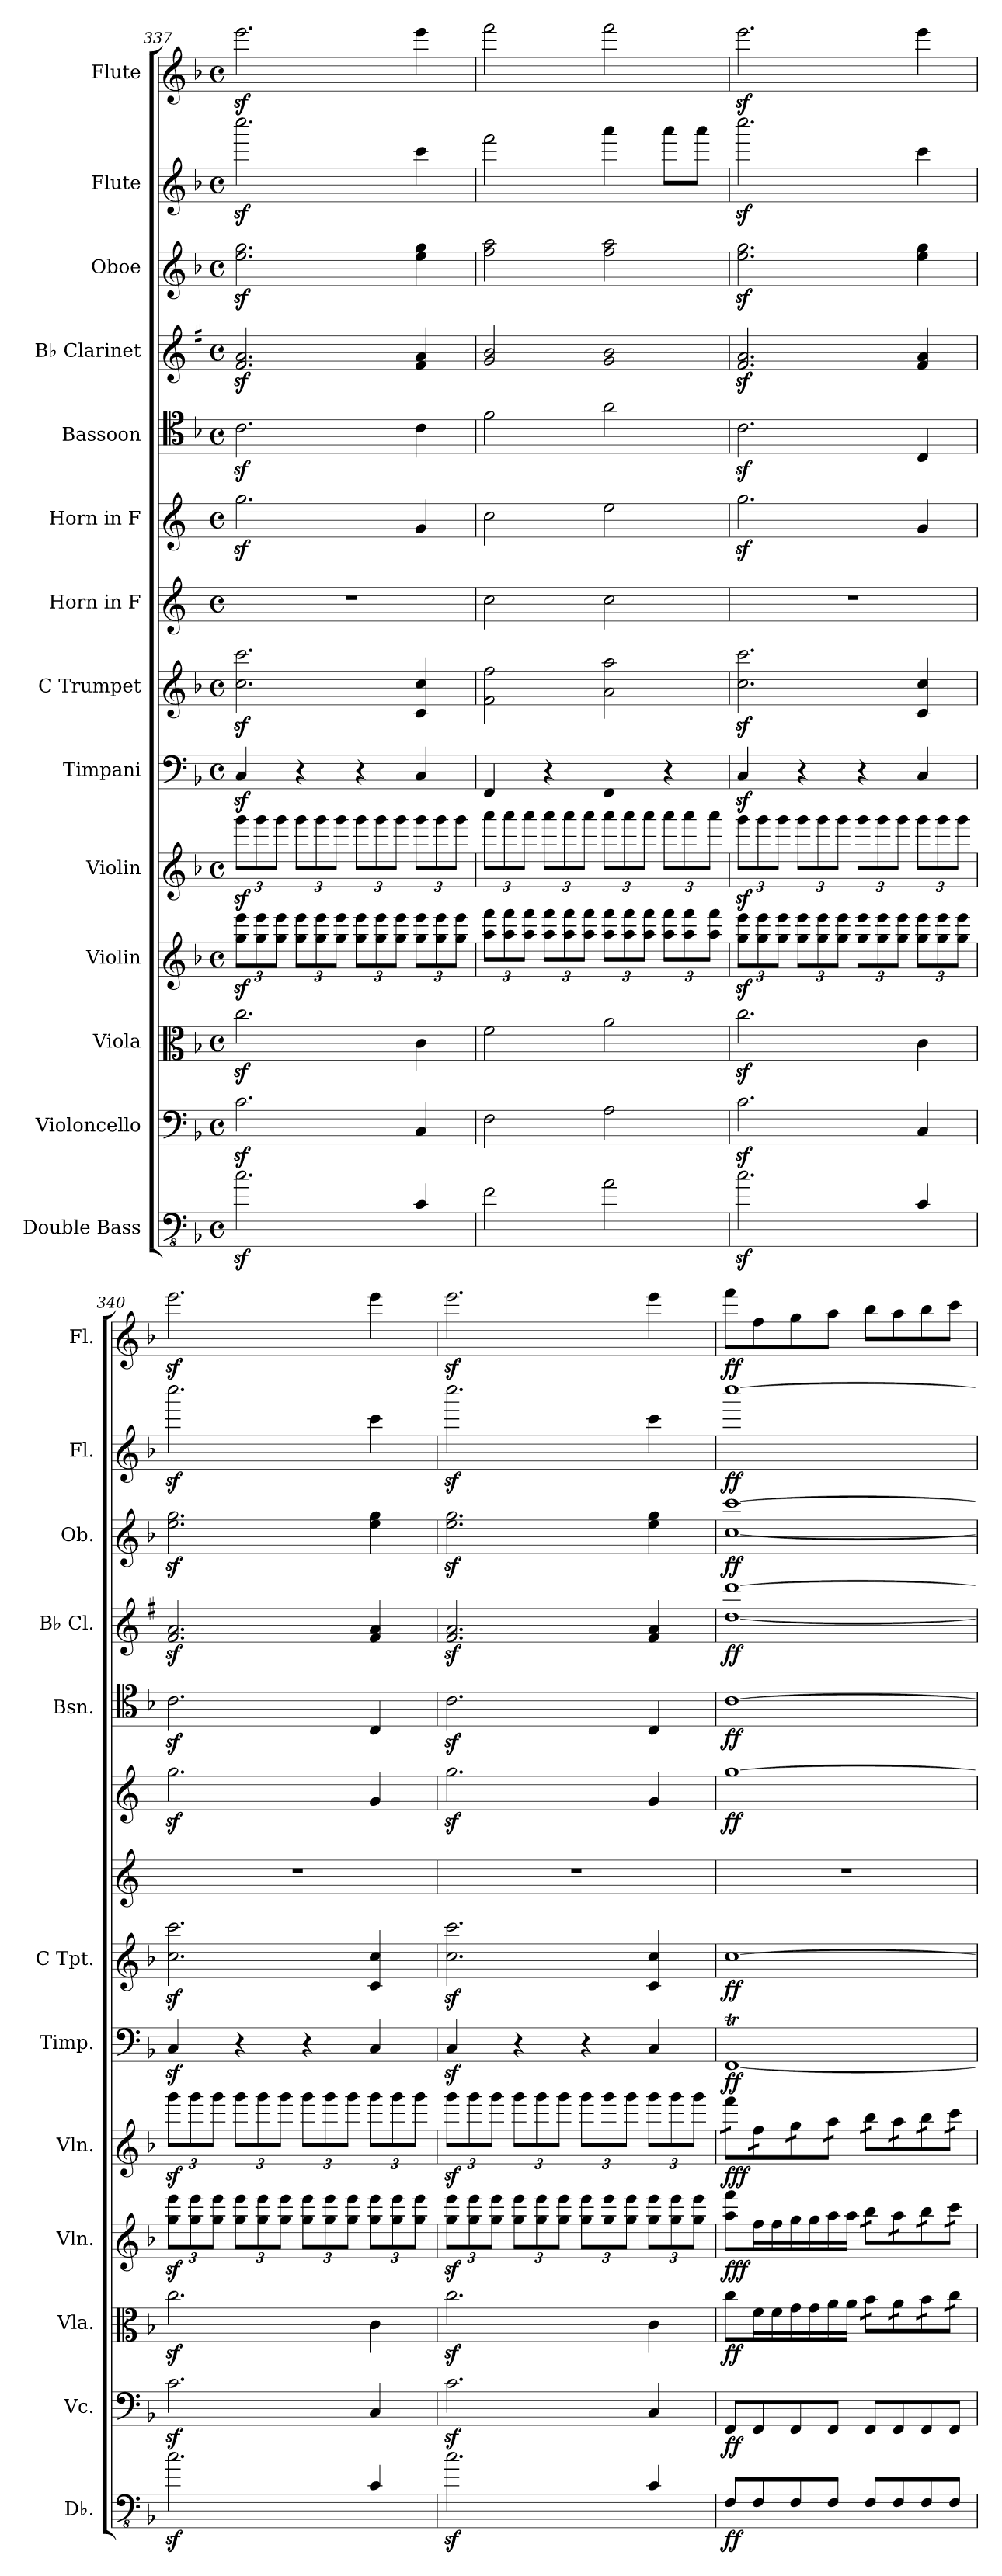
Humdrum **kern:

**kern	**dynam	**kern	**dynam	**kern	**dynam	**kern	**dynam	**kern	**dynam	**kern	**dynam	**kern	**dynam	**kern	**kern	**dynam	**kern	**dynam	**kern	**dynam	**kern	**dynam	**kern	**dynam	**kern	**dynam
*part14	*part14	*part13	*part13	*part12	*part12	*part11	*part11	*part10	*part10	*part9	*part9	*part8	*part8	*part7	*part6	*part6	*part5	*part5	*part4	*part4	*part3	*part3	*part2	*part2	*part1	*part1
*staff14	*staff14	*staff13	*staff13	*staff12	*staff12	*staff11	*staff11	*staff10	*staff10	*staff9	*staff9	*staff8	*staff8	*staff7	*staff6	*staff6	*staff5	*staff5	*staff4	*staff4	*staff3	*staff3	*staff2	*staff2	*staff1	*staff1
*I"Double Bass	*	*I"Violoncello	*	*I"Viola	*	*I"Violin	*	*I"Violin	*	*I"Timpani	*	*I"C Trumpet	*	*I"Horn in F	*I"Horn in F	*	*I"Bassoon	*	*I"B♭ Clarinet	*	*I"Oboe	*	*I"Flute	*	*I"Flute	*
*I'Db.	*	*I'Vc.	*	*I'Vla.	*	*I'Vln.	*	*I'Vln.	*	*I'Timp.	*	*I'C Tpt.	*	*	*	*	*I'Bsn.	*	*I'B♭ Cl.	*	*I'Ob.	*	*I'Fl.	*	*I'Fl.	*
*clefFv4	*	*clefF4	*	*clefC3	*	*clefG2	*	*clefG2	*	*clefF4	*	*clefG2	*	*clefG2	*clefG2	*	*clefC4	*	*clefG2	*	*clefG2	*	*clefG2	*	*clefG2	*
*ITrd7c12	*	*	*	*	*	*	*	*	*	*	*	*	*	*ITrd4c7	*ITrd4c7	*	*	*	*ITrd1c2	*	*	*	*	*	*	*
*k[b-]	*	*k[b-]	*	*k[b-]	*	*k[b-]	*	*k[b-]	*	*k[b-]	*	*k[b-]	*	*k[b-]	*k[b-]	*	*k[b-]	*	*k[b-]	*	*k[b-]	*	*k[b-]	*	*k[b-]	*
*M4/4	*	*M4/4	*	*M4/4	*	*M4/4	*	*M4/4	*	*M4/4	*	*M4/4	*	*M4/4	*M4/4	*	*M4/4	*	*M4/4	*	*M4/4	*	*M4/4	*	*M4/4	*
*met(c)	*	*met(c)	*	*met(c)	*	*met(c)	*	*met(c)	*	*met(c)	*	*met(c)	*	*met(c)	*met(c)	*	*met(c)	*	*met(c)	*	*met(c)	*	*met(c)	*	*met(c)	*
*	*	*	*	*	*	*Xbrackettup	*	*Xbrackettup	*	*	*	*	*	*	*	*	*	*	*	*	*	*	*	*	*	*
=337	=337	=337	=337	=337	=337	=337	=337	=337	=337	=337	=337	=337	=337	=337	=337	=337	=337	=337	=337	=337	=337	=337	=337	=337	=337	=337
2.Cz<\	.	2.cz<\	.	2.ccz<\	.	12gg\z< 12eee\z<L	.	12gggz<\L	.	4Cz</	.	2.cc\z< 2.ccc\z<	.	1r	2.ccz<\	.	2.cz<\	.	2.e/z< 2.g/z<	.	2.ee\z< 2.gg\z<	.	2.ccccz<\	.	2.eeez<\	.
.	.	.	.	.	.	12gg\ 12eee\	.	12ggg\	.	.	.	.	.	.	.	.	.	.	.	.	.	.	.	.	.	.
.	.	.	.	.	.	12gg\ 12eee\J	.	12ggg\J	.	.	.	.	.	.	.	.	.	.	.	.	.	.	.	.	.	.
.	.	.	.	.	.	12gg\ 12eee\L	.	12ggg\L	.	4r	.	.	.	.	.	.	.	.	.	.	.	.	.	.	.	.
.	.	.	.	.	.	12gg\ 12eee\	.	12ggg\	.	.	.	.	.	.	.	.	.	.	.	.	.	.	.	.	.	.
.	.	.	.	.	.	12gg\ 12eee\J	.	12ggg\J	.	.	.	.	.	.	.	.	.	.	.	.	.	.	.	.	.	.
.	.	.	.	.	.	12gg\ 12eee\L	.	12ggg\L	.	4r	.	.	.	.	.	.	.	.	.	.	.	.	.	.	.	.
.	.	.	.	.	.	12gg\ 12eee\	.	12ggg\	.	.	.	.	.	.	.	.	.	.	.	.	.	.	.	.	.	.
.	.	.	.	.	.	12gg\ 12eee\J	.	12ggg\J	.	.	.	.	.	.	.	.	.	.	.	.	.	.	.	.	.	.
4CC/	.	4C/	.	4c\	.	12gg\ 12eee\L	.	12ggg\L	.	4C/	.	4c/ 4cc/	.	.	4c/	.	4c\	.	4e/ 4g/	.	4ee\ 4gg\	.	4ccc\	.	4eee\	.
.	.	.	.	.	.	12gg\ 12eee\	.	12ggg\	.	.	.	.	.	.	.	.	.	.	.	.	.	.	.	.	.	.
.	.	.	.	.	.	12gg\ 12eee\J	.	12ggg\J	.	.	.	.	.	.	.	.	.	.	.	.	.	.	.	.	.	.
!!LO:PB:g=z
=338	=338	=338	=338	=338	=338	=338	=338	=338	=338	=338	=338	=338	=338	=338	=338	=338	=338	=338	=338	=338	=338	=338	=338	=338	=338	=338
2FF\	.	2F\	.	2f\	.	12aa\ 12fff\L	.	12aaa\L	.	4FF/	.	2f\ 2ff\	.	2f\	2f\	.	2f\	.	2f/ 2a/	.	2ff\ 2aa\	.	2fff\	.	2fff\	.
.	.	.	.	.	.	12aa\ 12fff\	.	12aaa\	.	.	.	.	.	.	.	.	.	.	.	.	.	.	.	.	.	.
.	.	.	.	.	.	12aa\ 12fff\J	.	12aaa\J	.	.	.	.	.	.	.	.	.	.	.	.	.	.	.	.	.	.
.	.	.	.	.	.	12aa\ 12fff\L	.	12aaa\L	.	4r	.	.	.	.	.	.	.	.	.	.	.	.	.	.	.	.
.	.	.	.	.	.	12aa\ 12fff\	.	12aaa\	.	.	.	.	.	.	.	.	.	.	.	.	.	.	.	.	.	.
.	.	.	.	.	.	12aa\ 12fff\J	.	12aaa\J	.	.	.	.	.	.	.	.	.	.	.	.	.	.	.	.	.	.
2AA\	.	2A\	.	2a\	.	12aa\ 12fff\L	.	12aaa\L	.	4FF/	.	2a\ 2aa\	.	2f\	2a\	.	2a\	.	2f/ 2a/	.	2ff\ 2aa\	.	4aaa\	.	2fff\	.
.	.	.	.	.	.	12aa\ 12fff\	.	12aaa\	.	.	.	.	.	.	.	.	.	.	.	.	.	.	.	.	.	.
.	.	.	.	.	.	12aa\ 12fff\J	.	12aaa\J	.	.	.	.	.	.	.	.	.	.	.	.	.	.	.	.	.	.
.	.	.	.	.	.	12aa\ 12fff\L	.	12aaa\L	.	4r	.	.	.	.	.	.	.	.	.	.	.	.	8aaa\L	.	.	.
.	.	.	.	.	.	12aa\ 12fff\	.	12aaa\	.	.	.	.	.	.	.	.	.	.	.	.	.	.	.	.	.	.
.	.	.	.	.	.	.	.	.	.	.	.	.	.	.	.	.	.	.	.	.	.	.	8aaa\J	.	.	.
.	.	.	.	.	.	12aa\ 12fff\J	.	12aaa\J	.	.	.	.	.	.	.	.	.	.	.	.	.	.	.	.	.	.
=339	=339	=339	=339	=339	=339	=339	=339	=339	=339	=339	=339	=339	=339	=339	=339	=339	=339	=339	=339	=339	=339	=339	=339	=339	=339	=339
2.Cz<\	.	2.cz<\	.	2.ccz<\	.	12gg\z< 12eee\z<L	.	12gggz<\L	.	4Cz</	.	2.cc\z< 2.ccc\z<	.	1r	2.ccz<\	.	2.cz<\	.	2.e/z< 2.g/z<	.	2.ee\z< 2.gg\z<	.	2.ccccz<\	.	2.eeez<\	.
.	.	.	.	.	.	12gg\ 12eee\	.	12ggg\	.	.	.	.	.	.	.	.	.	.	.	.	.	.	.	.	.	.
.	.	.	.	.	.	12gg\ 12eee\J	.	12ggg\J	.	.	.	.	.	.	.	.	.	.	.	.	.	.	.	.	.	.
.	.	.	.	.	.	12gg\ 12eee\L	.	12ggg\L	.	4r	.	.	.	.	.	.	.	.	.	.	.	.	.	.	.	.
.	.	.	.	.	.	12gg\ 12eee\	.	12ggg\	.	.	.	.	.	.	.	.	.	.	.	.	.	.	.	.	.	.
.	.	.	.	.	.	12gg\ 12eee\J	.	12ggg\J	.	.	.	.	.	.	.	.	.	.	.	.	.	.	.	.	.	.
.	.	.	.	.	.	12gg\ 12eee\L	.	12ggg\L	.	4r	.	.	.	.	.	.	.	.	.	.	.	.	.	.	.	.
.	.	.	.	.	.	12gg\ 12eee\	.	12ggg\	.	.	.	.	.	.	.	.	.	.	.	.	.	.	.	.	.	.
.	.	.	.	.	.	12gg\ 12eee\J	.	12ggg\J	.	.	.	.	.	.	.	.	.	.	.	.	.	.	.	.	.	.
4CC/	.	4C/	.	4c\	.	12gg\ 12eee\L	.	12ggg\L	.	4C/	.	4c/ 4cc/	.	.	4c/	.	4C/	.	4e/ 4g/	.	4ee\ 4gg\	.	4ccc\	.	4eee\	.
.	.	.	.	.	.	12gg\ 12eee\	.	12ggg\	.	.	.	.	.	.	.	.	.	.	.	.	.	.	.	.	.	.
.	.	.	.	.	.	12gg\ 12eee\J	.	12ggg\J	.	.	.	.	.	.	.	.	.	.	.	.	.	.	.	.	.	.
!!LO:PB:g=z
=340	=340	=340	=340	=340	=340	=340	=340	=340	=340	=340	=340	=340	=340	=340	=340	=340	=340	=340	=340	=340	=340	=340	=340	=340	=340	=340
2.Cz<\	.	2.cz<\	.	2.ccz<\	.	12gg\z< 12eee\z<L	.	12gggz<\L	.	4Cz</	.	2.cc\z< 2.ccc\z<	.	1r	2.ccz<\	.	2.cz<\	.	2.e/z< 2.g/z<	.	2.ee\z< 2.gg\z<	.	2.ccccz<\	.	2.eeez<\	.
.	.	.	.	.	.	12gg\ 12eee\	.	12ggg\	.	.	.	.	.	.	.	.	.	.	.	.	.	.	.	.	.	.
.	.	.	.	.	.	12gg\ 12eee\J	.	12ggg\J	.	.	.	.	.	.	.	.	.	.	.	.	.	.	.	.	.	.
.	.	.	.	.	.	12gg\ 12eee\L	.	12ggg\L	.	4r	.	.	.	.	.	.	.	.	.	.	.	.	.	.	.	.
.	.	.	.	.	.	12gg\ 12eee\	.	12ggg\	.	.	.	.	.	.	.	.	.	.	.	.	.	.	.	.	.	.
.	.	.	.	.	.	12gg\ 12eee\J	.	12ggg\J	.	.	.	.	.	.	.	.	.	.	.	.	.	.	.	.	.	.
.	.	.	.	.	.	12gg\ 12eee\L	.	12ggg\L	.	4r	.	.	.	.	.	.	.	.	.	.	.	.	.	.	.	.
.	.	.	.	.	.	12gg\ 12eee\	.	12ggg\	.	.	.	.	.	.	.	.	.	.	.	.	.	.	.	.	.	.
.	.	.	.	.	.	12gg\ 12eee\J	.	12ggg\J	.	.	.	.	.	.	.	.	.	.	.	.	.	.	.	.	.	.
4CC/	.	4C/	.	4c\	.	12gg\ 12eee\L	.	12ggg\L	.	4C/	.	4c/ 4cc/	.	.	4c/	.	4C/	.	4e/ 4g/	.	4ee\ 4gg\	.	4ccc\	.	4eee\	.
.	.	.	.	.	.	12gg\ 12eee\	.	12ggg\	.	.	.	.	.	.	.	.	.	.	.	.	.	.	.	.	.	.
.	.	.	.	.	.	12gg\ 12eee\J	.	12ggg\J	.	.	.	.	.	.	.	.	.	.	.	.	.	.	.	.	.	.
=341	=341	=341	=341	=341	=341	=341	=341	=341	=341	=341	=341	=341	=341	=341	=341	=341	=341	=341	=341	=341	=341	=341	=341	=341	=341	=341
2.Cz<\	.	2.cz<\	.	2.ccz<\	.	12gg\z< 12eee\z<L	.	12gggz<\L	.	4Cz</	.	2.cc\z< 2.ccc\z<	.	1r	2.ccz<\	.	2.cz<\	.	2.e/z< 2.g/z<	.	2.ee\z< 2.gg\z<	.	2.ccccz<\	.	2.eeez<\	.
.	.	.	.	.	.	12gg\ 12eee\	.	12ggg\	.	.	.	.	.	.	.	.	.	.	.	.	.	.	.	.	.	.
.	.	.	.	.	.	12gg\ 12eee\J	.	12ggg\J	.	.	.	.	.	.	.	.	.	.	.	.	.	.	.	.	.	.
.	.	.	.	.	.	12gg\ 12eee\L	.	12ggg\L	.	4r	.	.	.	.	.	.	.	.	.	.	.	.	.	.	.	.
.	.	.	.	.	.	12gg\ 12eee\	.	12ggg\	.	.	.	.	.	.	.	.	.	.	.	.	.	.	.	.	.	.
.	.	.	.	.	.	12gg\ 12eee\J	.	12ggg\J	.	.	.	.	.	.	.	.	.	.	.	.	.	.	.	.	.	.
.	.	.	.	.	.	12gg\ 12eee\L	.	12ggg\L	.	4r	.	.	.	.	.	.	.	.	.	.	.	.	.	.	.	.
.	.	.	.	.	.	12gg\ 12eee\	.	12ggg\	.	.	.	.	.	.	.	.	.	.	.	.	.	.	.	.	.	.
.	.	.	.	.	.	12gg\ 12eee\J	.	12ggg\J	.	.	.	.	.	.	.	.	.	.	.	.	.	.	.	.	.	.
4CC/	.	4C/	.	4c\	.	12gg\ 12eee\L	.	12ggg\L	.	4C/	.	4c/ 4cc/	.	.	4c/	.	4C/	.	4e/ 4g/	.	4ee\ 4gg\	.	4ccc\	.	4eee\	.
.	.	.	.	.	.	12gg\ 12eee\	.	12ggg\	.	.	.	.	.	.	.	.	.	.	.	.	.	.	.	.	.	.
.	.	.	.	.	.	12gg\ 12eee\J	.	12ggg\J	.	.	.	.	.	.	.	.	.	.	.	.	.	.	.	.	.	.
!!LO:PB:g=z
=342	=342	=342	=342	=342	=342	=342	=342	=342	=342	=342	=342	=342	=342	=342	=342	=342	=342	=342	=342	=342	=342	=342	=342	=342	=342	=342
!	!LO:DY:b	!	!LO:DY:b	!	!LO:DY:b	!	!LO:DY:b	!	!LO:DY:b	!	!LO:DY:b	!	!LO:DY:b	!	!	!LO:DY:b	!	!LO:DY:b	!	!LO:DY:b	!	!LO:DY:b	!	!LO:DY:b	!	!LO:DY:b
*	*	*	*	*	*	*	*	*tremolo	*	*	*	*	*	*	*	*	*	*	*	*	*	*	*	*	*	*
8FFF/L	ff	8FF/L	ff	8cc\L	ff	8aa\ 8fff\L	fff	16fff\LL	fff	[1FFT	ff	[1cc	ff	1r	[1cc	ff	[1c	ff	[1cc [1ccc	ff	[1cc [1ccc	ff	[1cccc	ff	8fff\L	ff
.	.	.	.	.	.	.	.	16fff\	.	.	.	.	.	.	.	.	.	.	.	.	.	.	.	.	.	.
*	*	*	*	*tremolo	*	*	*	*	*	*	*	*	*	*	*	*	*	*	*	*	*	*	*	*	*	*
*	*	*	*	*	*	*tremolo	*	*	*	*	*	*	*	*	*	*	*	*	*	*	*	*	*	*	*	*
8FFF/	.	8FF/	.	16f\	.	16ff\	.	16ff\	.	.	.	.	.	.	.	.	.	.	.	.	.	.	.	.	8ff\	.
.	.	.	.	16f\	.	16ff\	.	16ff\	.	.	.	.	.	.	.	.	.	.	.	.	.	.	.	.	.	.
8FFF/	.	8FF/	.	16g\	.	16gg\	.	16gg\	.	.	.	.	.	.	.	.	.	.	.	.	.	.	.	.	8gg\	.
.	.	.	.	16g\	.	16gg\	.	16gg\	.	.	.	.	.	.	.	.	.	.	.	.	.	.	.	.	.	.
8FFF/J	.	8FF/J	.	16a\	.	16aa\	.	16aa\	.	.	.	.	.	.	.	.	.	.	.	.	.	.	.	.	8aa\J	.
.	.	.	.	16a\JJ	.	16aa\JJ	.	16aa\JJ	.	.	.	.	.	.	.	.	.	.	.	.	.	.	.	.	.	.
8FFF/L	.	8FF/L	.	16b-\LL	.	16bb-\LL	.	16bb-\LL	.	.	.	.	.	.	.	.	.	.	.	.	.	.	.	.	8bb-\L	.
.	.	.	.	16b-\	.	16bb-\	.	16bb-\	.	.	.	.	.	.	.	.	.	.	.	.	.	.	.	.	.	.
8FFF/	.	8FF/	.	16a\	.	16aa\	.	16aa\	.	.	.	.	.	.	.	.	.	.	.	.	.	.	.	.	8aa\	.
.	.	.	.	16a\	.	16aa\	.	16aa\	.	.	.	.	.	.	.	.	.	.	.	.	.	.	.	.	.	.
8FFF/	.	8FF/	.	16b-\	.	16bb-\	.	16bb-\	.	.	.	.	.	.	.	.	.	.	.	.	.	.	.	.	8bb-\	.
.	.	.	.	16b-\	.	16bb-\	.	16bb-\	.	.	.	.	.	.	.	.	.	.	.	.	.	.	.	.	.	.
8FFF/J	.	8FF/J	.	16cc\	.	16ccc\	.	16ccc\	.	.	.	.	.	.	.	.	.	.	.	.	.	.	.	.	8ccc\J	.
.	.	.	.	16cc\JJ	.	16ccc\JJ	.	16ccc\JJ	.	.	.	.	.	.	.	.	.	.	.	.	.	.	.	.	.	.
*	*	*	*	*	*	*	*	*Xtremolo	*	*	*	*	*	*	*	*	*	*	*	*	*	*	*	*	*	*
*	*	*	*	*	*	*Xtremolo	*	*	*	*	*	*	*	*	*	*	*	*	*	*	*	*	*	*	*	*
*	*	*	*	*Xtremolo	*	*	*	*	*	*	*	*	*	*	*	*	*	*	*	*	*	*	*	*	*	*
=	=	=	=	=	=	=	=	=	=	=	=	=	=	=	=	=	=	=	=	=	=	=	=	=	=	=
*-	*-	*-	*-	*-	*-	*-	*-	*-	*-	*-	*-	*-	*-	*-	*-	*-	*-	*-	*-	*-	*-	*-	*-	*-	*-	*-
